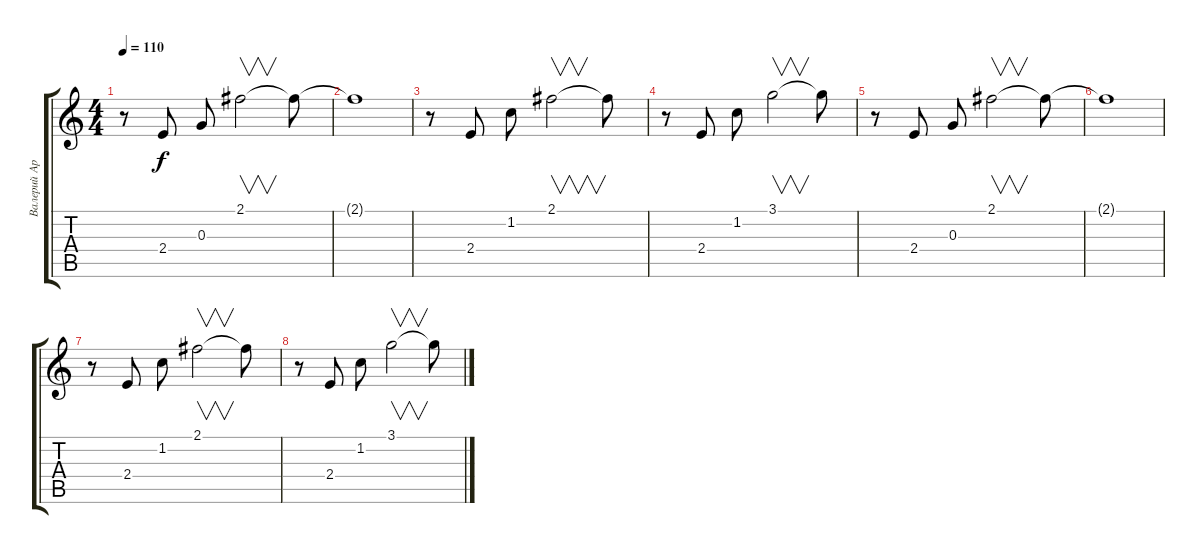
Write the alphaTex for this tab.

\track ("Валерий Аркадин" "Валерий Ар") {instrument electricguitarclean}
\staff {score tabs}
\tuning (E4 B3 G3 D3 A2 E2) {hide}
\ts (4 4)
\tempo 110
\clef g2
\ks c
r.8{dy f} 2.4.8 0.3.8 2.1.2{v} 2.1{t}.8 |
2.1{t}.1 |
r.8 2.4.8 1.2.8 2.1.2{v} 2.1{t}.8 |
r.8 2.4.8 1.2.8 3.1.2{v} 3.1{t}.8 |
r.8 2.4.8 0.3.8 2.1.2{v} 2.1{t}.8 |
2.1{t}.1 |
r.8 2.4.8 1.2.8 2.1.2{v} 2.1{t}.8 |
r.8 2.4.8 1.2.8 3.1.2{v} 3.1{t}.8
